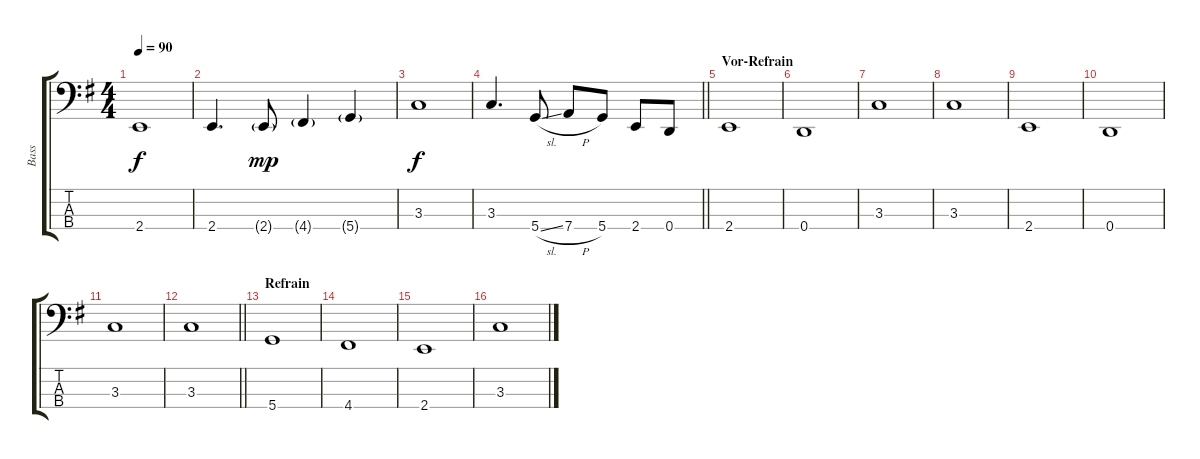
\track ("Bass" "Bass") {instrument electricbassfinger}
\staff {score tabs}
\tuning (G2 D2 A1 D1) {hide}
\ts (4 4)
\tempo 90
\clef f4
\ks g
2.4.1{dy f} |
2.4.4{d} 2.4{g}.8{dy mp} 4.4{g}.4 5.4{g}.4 |
3.3.1{dy f} |
\barLineRight lightlight
3.3.4{d} 5.4{sl}.8 7.4{h}.8 5.4.8 2.4.8 0.4.8 |
\section ("" "Vor-Refrain")
2.4.1 |
0.4.1 |
3.3.1 |
3.3.1 |
2.4.1 |
0.4.1 |
3.3.1 |
\barLineRight lightlight
3.3.1 |
\section ("" "Refrain")
5.4.1 |
4.4.1 |
2.4.1 |
3.3.1
